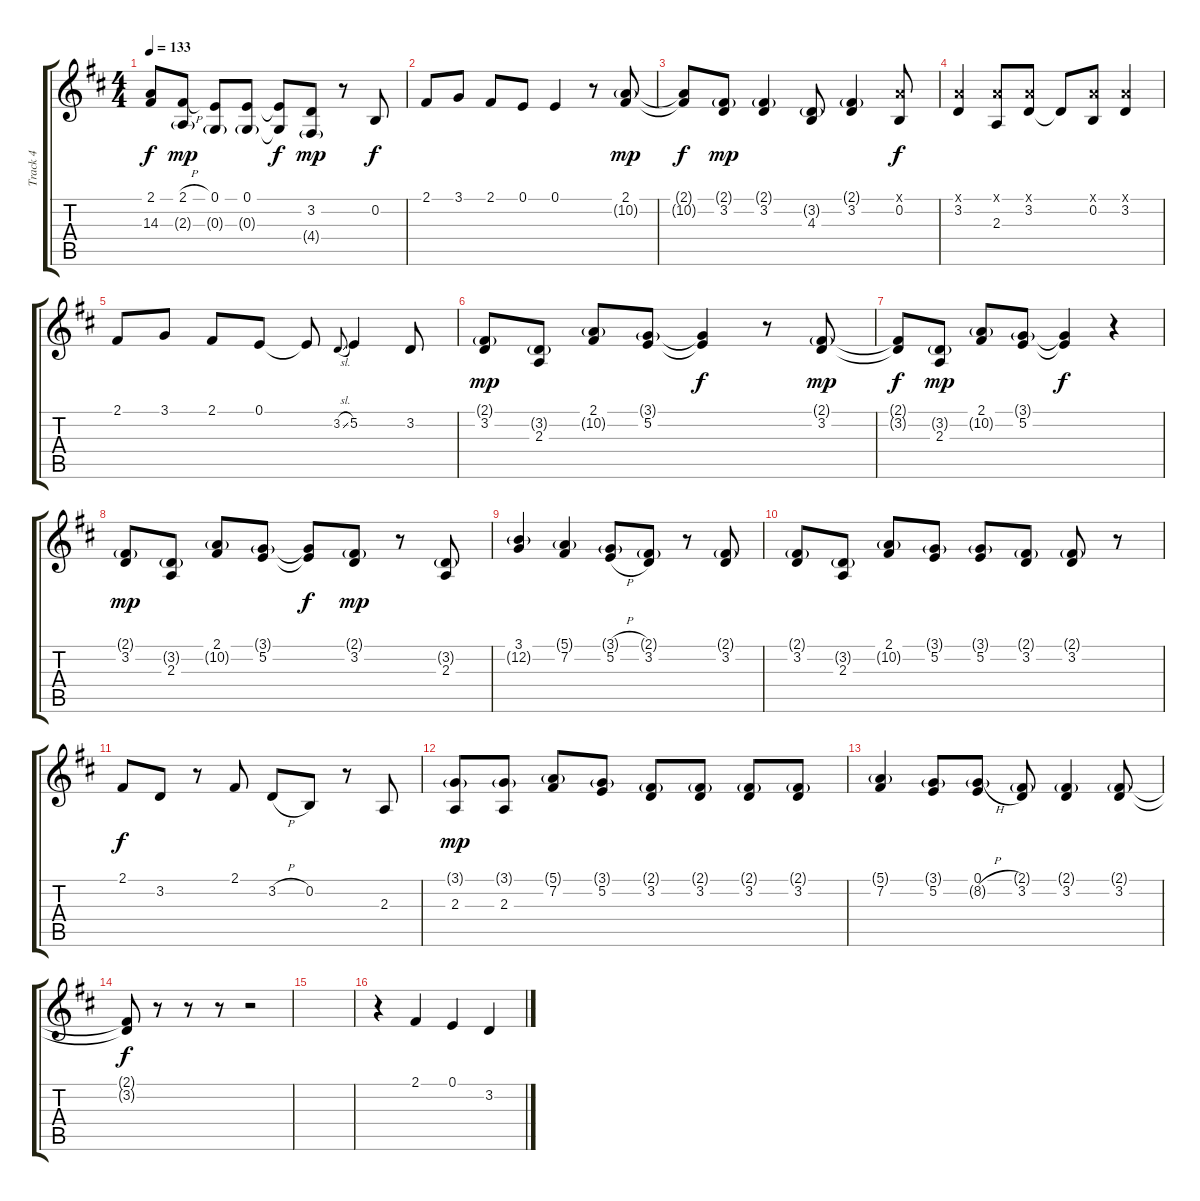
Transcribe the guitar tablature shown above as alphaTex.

\track ("Track 4" "Track 4") {instrument clarinet}
\staff {score tabs}
\tuning (E4 B3 G3 D3 A2 E2) {hide}
\ts (4 4)
\tempo 133
\clef g2
\ks d
(2.1{t} 14.3{t}).8{dy f} (2.1{h} 2.3{g}).8{dy mp} (0.1 0.3{g}).8 (0.1 0.3{g}).8 (0.1{t} 0.3{t}).8{dy f} (3.2 4.4{g}).8{dy mp} r.8 0.2.8{dy f} |
2.1.8 3.1.8 2.1.8 0.1.8 0.1.4 r.8 (2.1 10.2{g}).8{dy mp} |
(2.1{t} 10.2{t}).8{dy f} (2.1{g} 3.2).8{dy mp} (2.1{g} 3.2).4 (3.2{g} 4.3).8 (2.1{g} 3.2).4 (5.1{x} 0.2).8{dy f} |
(5.1{x} 3.2).4 (5.1{x} 2.3).8 (5.1{x} 3.2).8 3.2{t}.8 (5.1{x} 0.2).8 (5.1{x} 3.2).4 |
2.1.8 3.1.8 2.1.8 0.1.8 0.1{t}.8 3.2{sl}.8{gr onbeat} 5.2.4 3.2.8 |
(2.1{g} 3.2).8{dy mp} (3.2{g} 2.3).8 (2.1 10.2{g}).8 (3.1{g} 5.2).8 (3.1{t} 5.2{t}).4{dy f} r.8 (2.1{g} 3.2).8{dy mp} |
(2.1{t} 3.2{t}).8{dy f} (3.2{g} 2.3).8{dy mp} (2.1 10.2{g}).8 (3.1{g} 5.2).8 (3.1{t} 5.2{t}).4{dy f} r.4 |
(2.1{g} 3.2).8{dy mp} (3.2{g} 2.3).8 (2.1 10.2{g}).8 (3.1{g} 5.2).8 (3.1{t} 5.2{t}).8{dy f} (2.1{g} 3.2).8{dy mp} r.8 (3.2{g} 2.3).8 |
(3.1 12.2{g}).4 (5.1{g} 7.2).4 (3.1{h g} 5.2{h}).8 (2.1{g} 3.2).8 r.8 (2.1{g} 3.2).8 |
(2.1{g} 3.2).8 (3.2{g} 2.3).8 (2.1 10.2{g}).8 (3.1{g} 5.2).8 (3.1{g} 5.2).8 (2.1{g} 3.2).8 (2.1{g} 3.2).8 r.8 |
2.1.8{dy f} 3.2.8 r.8 2.1.8 3.2{h}.8 0.2.8 r.8 2.3.8 |
(3.1{g} 2.3).8{dy mp} (3.1{g} 2.3).8 (5.1{g} 7.2).8 (3.1{g} 5.2).8 (2.1{g} 3.2).8 (2.1{g} 3.2).8 (2.1{g} 3.2).8 (2.1{g} 3.2).8 |
(5.1{g} 7.2).4 (3.1{g} 5.2).8 (0.1{h} 8.2{h g}).8 (2.1{g} 3.2).8 (2.1{g} 3.2).4 (2.1{g} 3.2).8 |
(2.1{t} 3.2{t}).8{dy f} r.8 r.8 r.8 r.2 |
|
r.4 2.1.4 0.1.4 3.2.4
